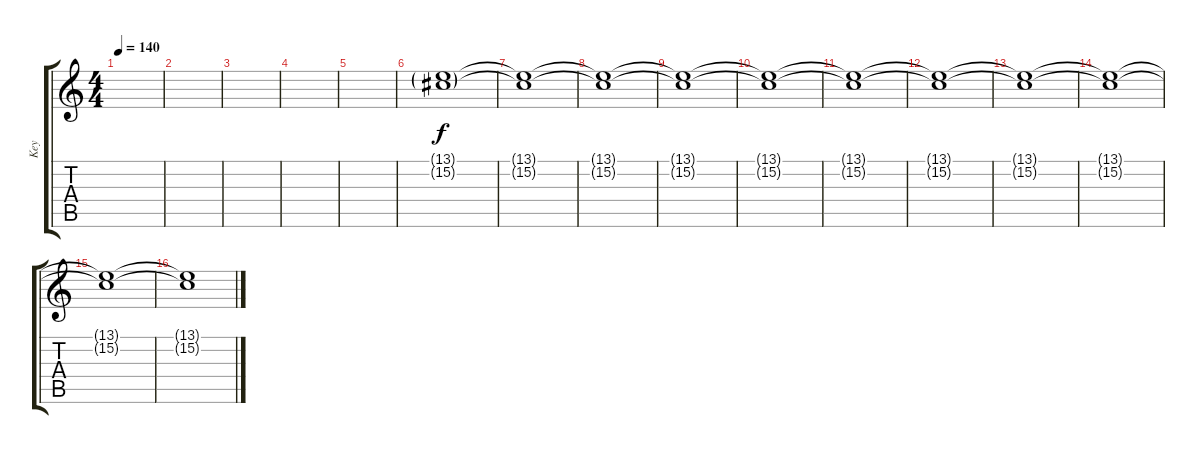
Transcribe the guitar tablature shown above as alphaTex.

\track ("Key" "Key") {instrument fx7echoes}
\staff {score tabs}
\tuning (Eb4 Bb3 Gb3 Db3 Ab2 Db2) {hide}
\ts (4 4)
\tempo 140
\clef g2
\ks c
|
|
|
|
|
(13.1{g} 15.2{g}).1{volume 5} |
(13.1{t} 15.2{t}).1{dy f} |
(13.1{t} 15.2{t}).1 |
(13.1{t} 15.2{t}).1 |
(13.1{t} 15.2{t}).1{volume 8} |
(13.1{t} 15.2{t}).1 |
(13.1{t} 15.2{t}).1 |
(13.1{t} 15.2{t}).1 |
(13.1{t} 15.2{t}).1 |
(13.1{t} 15.2{t}).1{volume 10} |
(13.1{t} 15.2{t}).1
